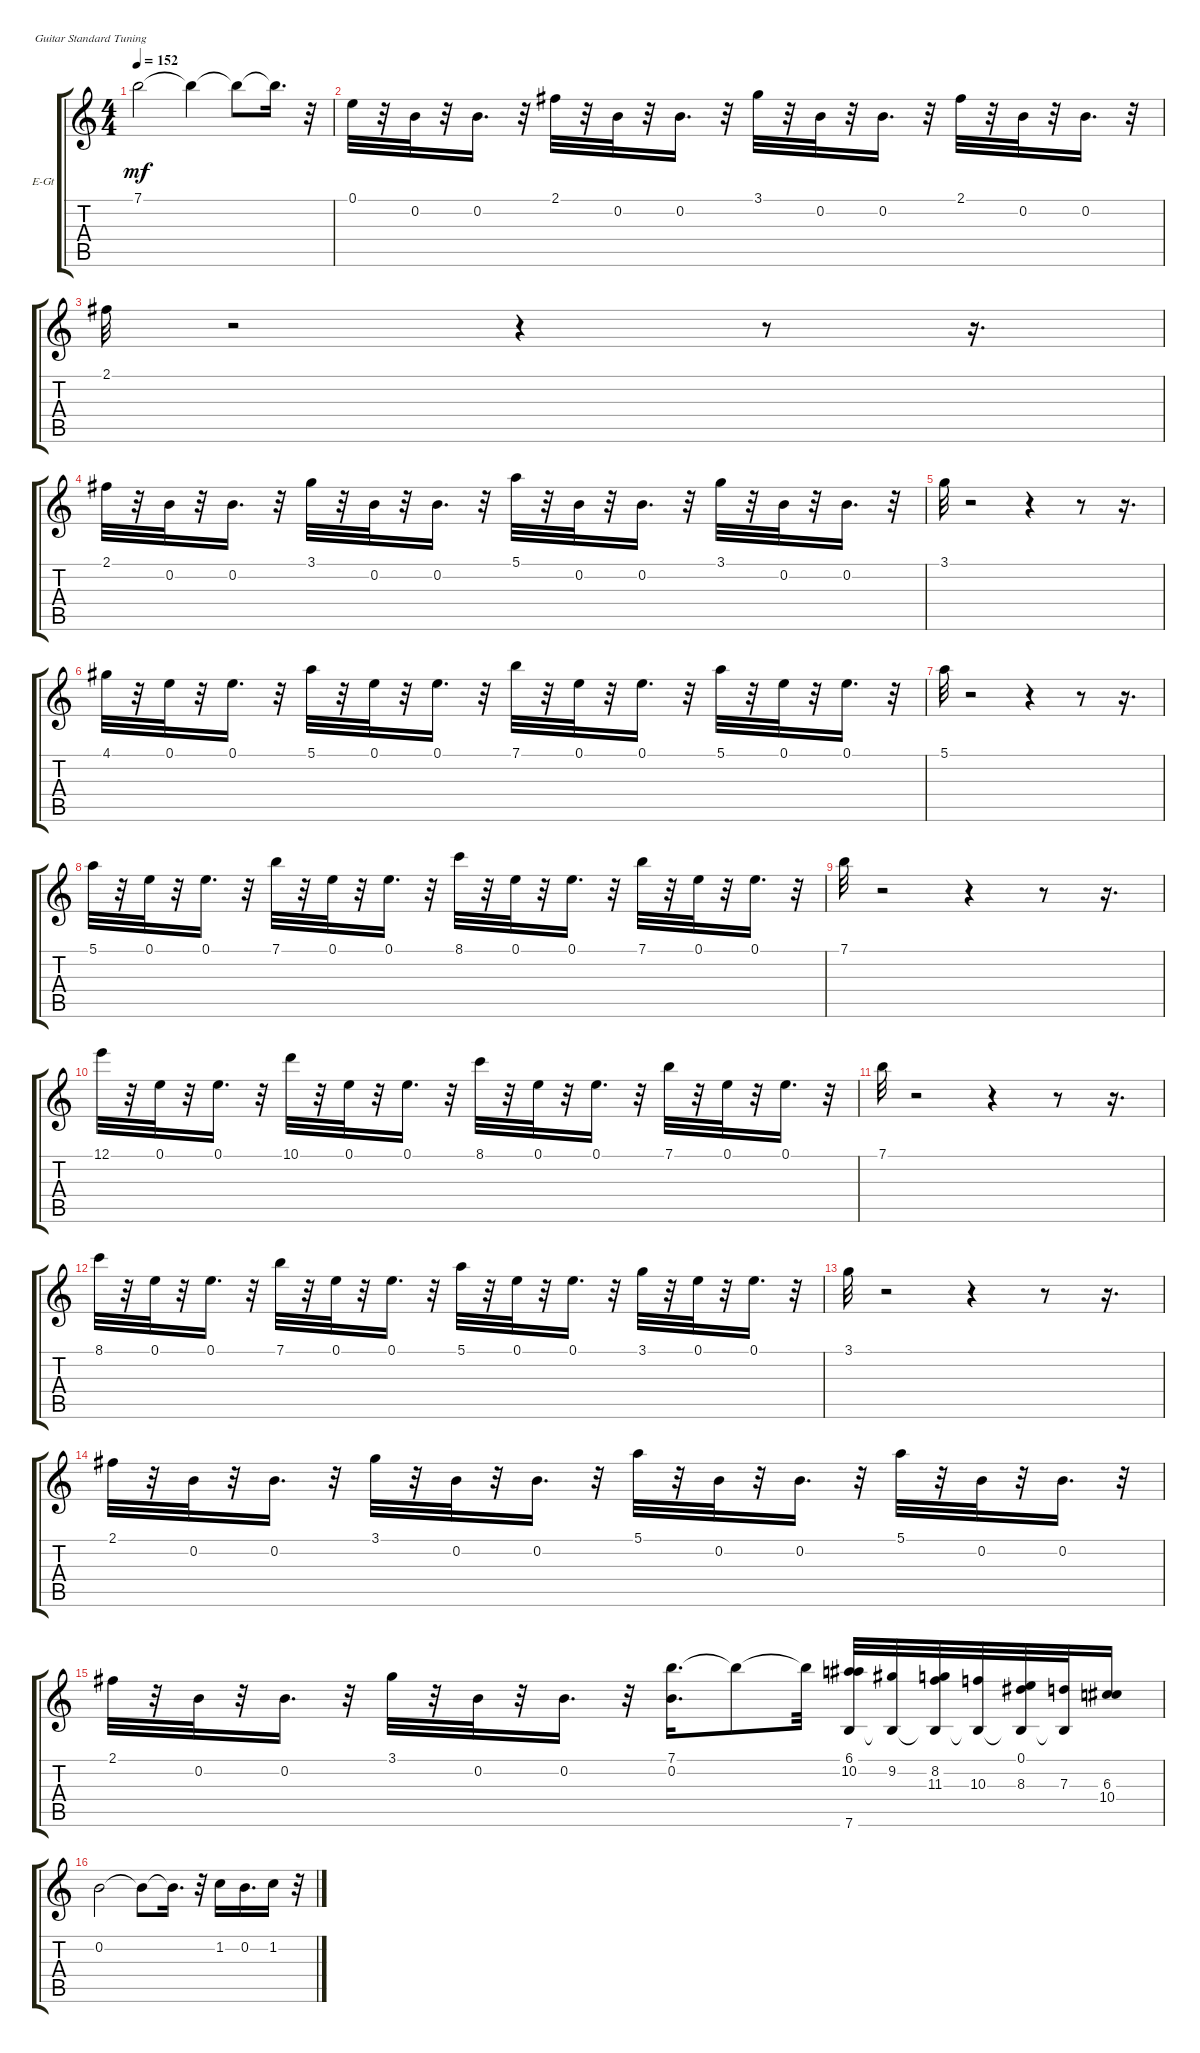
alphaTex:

\bracketExtendMode groupsimilarinstruments
\firstSystemTrackNameOrientation horizontal
\otherSystemsTrackNameOrientation horizontal
\track ("Electric Lead" "E-Gt") {instrument electricguitarclean}
\staff {score tabs}
\tuning (E4 B3 G3 D3 A2 E2)
\ts (4 4)
\tempo 152
\clef g2
\ks c
7.1{t}.2{dy mf} 7.1{t}.4 7.1{t}.8 7.1{t}.16{d} r.32 |
0.1.32 r.32 0.2.32 r.32 0.2.16{d} r.32 2.1.32 r.32 0.2.32 r.32 0.2.16{d} r.32 3.1.32 r.32 0.2.32 r.32 0.2.16{d} r.32 2.1.32 r.32 0.2.32 r.32 0.2.16{d} r.32 |
2.1.32 r.2 r.4 r.8 r.16{d} |
2.1.32 r.32 0.2.32 r.32 0.2.16{d} r.32 3.1.32 r.32 0.2.32 r.32 0.2.16{d} r.32 5.1.32 r.32 0.2.32 r.32 0.2.16{d} r.32 3.1.32 r.32 0.2.32 r.32 0.2.16{d} r.32 |
3.1.32 r.2 r.4 r.8 r.16{d} |
4.1.32 r.32 0.1.32 r.32 0.1.16{d} r.32 5.1.32 r.32 0.1.32 r.32 0.1.16{d} r.32 7.1.32 r.32 0.1.32 r.32 0.1.16{d} r.32 5.1.32 r.32 0.1.32 r.32 0.1.16{d} r.32 |
5.1.32 r.2 r.4 r.8 r.16{d} |
5.1.32 r.32 0.1.32 r.32 0.1.16{d} r.32 7.1.32 r.32 0.1.32 r.32 0.1.16{d} r.32 8.1.32 r.32 0.1.32 r.32 0.1.16{d} r.32 7.1.32 r.32 0.1.32 r.32 0.1.16{d} r.32 |
7.1.32 r.2 r.4 r.8 r.16{d} |
12.1.32 r.32 0.1.32 r.32 0.1.16{d} r.32 10.1.32 r.32 0.1.32 r.32 0.1.16{d} r.32 8.1.32 r.32 0.1.32 r.32 0.1.16{d} r.32 7.1.32 r.32 0.1.32 r.32 0.1.16{d} r.32 |
7.1.32 r.2 r.4 r.8 r.16{d} |
8.1.32 r.32 0.1.32 r.32 0.1.16{d} r.32 7.1.32 r.32 0.1.32 r.32 0.1.16{d} r.32 5.1.32 r.32 0.1.32 r.32 0.1.16{d} r.32 3.1.32 r.32 0.1.32 r.32 0.1.16{d} r.32 |
3.1.32 r.2 r.4 r.8 r.16{d} |
2.1.32 r.32 0.2.32 r.32 0.2.16{d} r.32 3.1.32 r.32 0.2.32 r.32 0.2.16{d} r.32 5.1.32 r.32 0.2.32 r.32 0.2.16{d} r.32 5.1.32 r.32 0.2.32 r.32 0.2.16{d} r.32 |
2.1.32 r.32 0.2.32 r.32 0.2.16{d} r.32 3.1.32 r.32 0.2.32 r.32 0.2.16{d} r.32 (7.1 0.2).16{d} 7.1{t}.8 7.1{t}.32 (6.1 10.2 7.6).32 (9.2 7.6{t}).32 (8.2 11.3 7.6{t}).32 (10.3 7.6{t}).32 (0.1 8.3 7.6{t}).32 (7.3 7.6{t}).32 (6.3 10.4).16 |
0.2.2 0.2{t}.8 0.2{t}.16{d} r.32 1.2.16 0.2.16{d} 1.2.16 r.32
